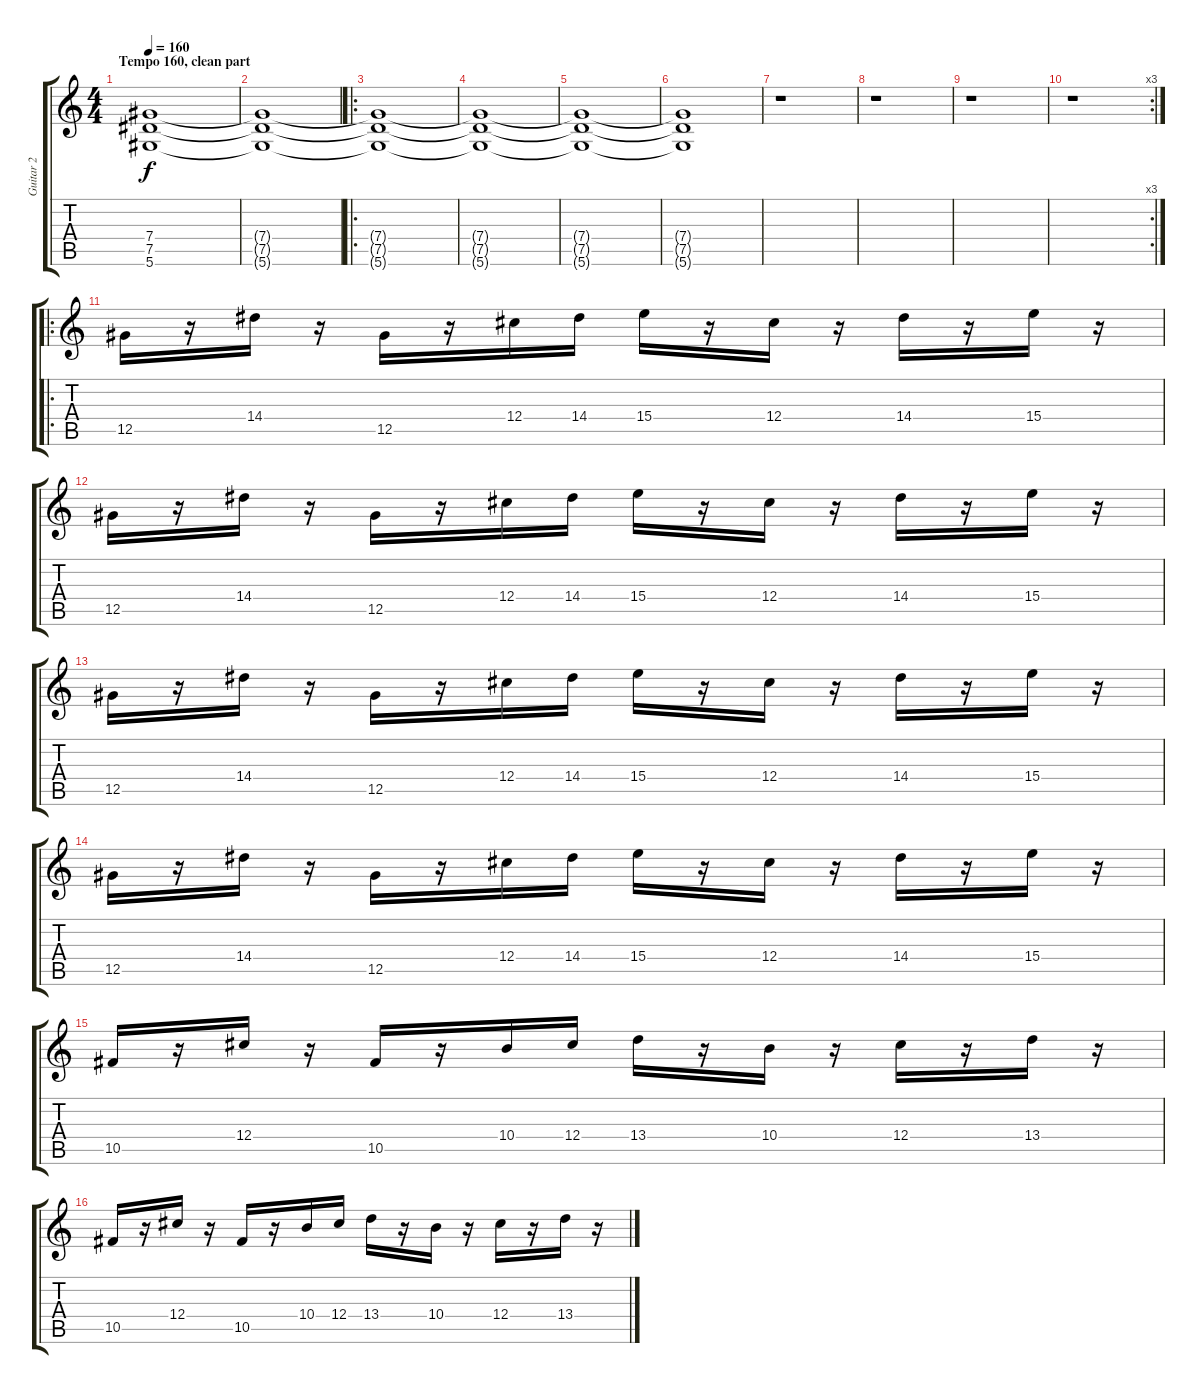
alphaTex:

\track ("Guitar 2" "Guitar 2") {instrument distortionguitar}
\staff {score tabs}
\tuning (Eb4 Bb3 Gb3 Db3 Ab2 Eb2) {hide}
\ts (4 4)
\section ("" "Tempo 160, clean part")
\tempo 160
\clef g2
\ks c
(7.4 7.5 5.6).1{dy f} |
(7.4{t} 7.5{t} 5.6{t}).1 |
\ro
(7.4{t} 7.5{t} 5.6{t}).1 |
(7.4{t} 7.5{t} 5.6{t}).1 |
(7.4{t} 7.5{t} 5.6{t}).1 |
(7.4{t} 7.5{t} 5.6{t}).1 |
r.1 |
r.1 |
r.1 |
\rc 3
r.1 |
\ro
12.5.16 r.16 14.4.16 r.16 12.5.16 r.16 12.4.16 14.4.16 15.4.16 r.16 12.4.16 r.16 14.4.16 r.16 15.4.16 r.16 |
12.5.16 r.16 14.4.16 r.16 12.5.16 r.16 12.4.16 14.4.16 15.4.16 r.16 12.4.16 r.16 14.4.16 r.16 15.4.16 r.16 |
12.5.16 r.16 14.4.16 r.16 12.5.16 r.16 12.4.16 14.4.16 15.4.16 r.16 12.4.16 r.16 14.4.16 r.16 15.4.16 r.16 |
12.5.16 r.16 14.4.16 r.16 12.5.16 r.16 12.4.16 14.4.16 15.4.16 r.16 12.4.16 r.16 14.4.16 r.16 15.4.16 r.16 |
10.5.16 r.16 12.4.16 r.16 10.5.16 r.16 10.4.16 12.4.16 13.4.16 r.16 10.4.16 r.16 12.4.16 r.16 13.4.16 r.16 |
10.5.16 r.16 12.4.16 r.16 10.5.16 r.16 10.4.16 12.4.16 13.4.16 r.16 10.4.16 r.16 12.4.16 r.16 13.4.16 r.16
